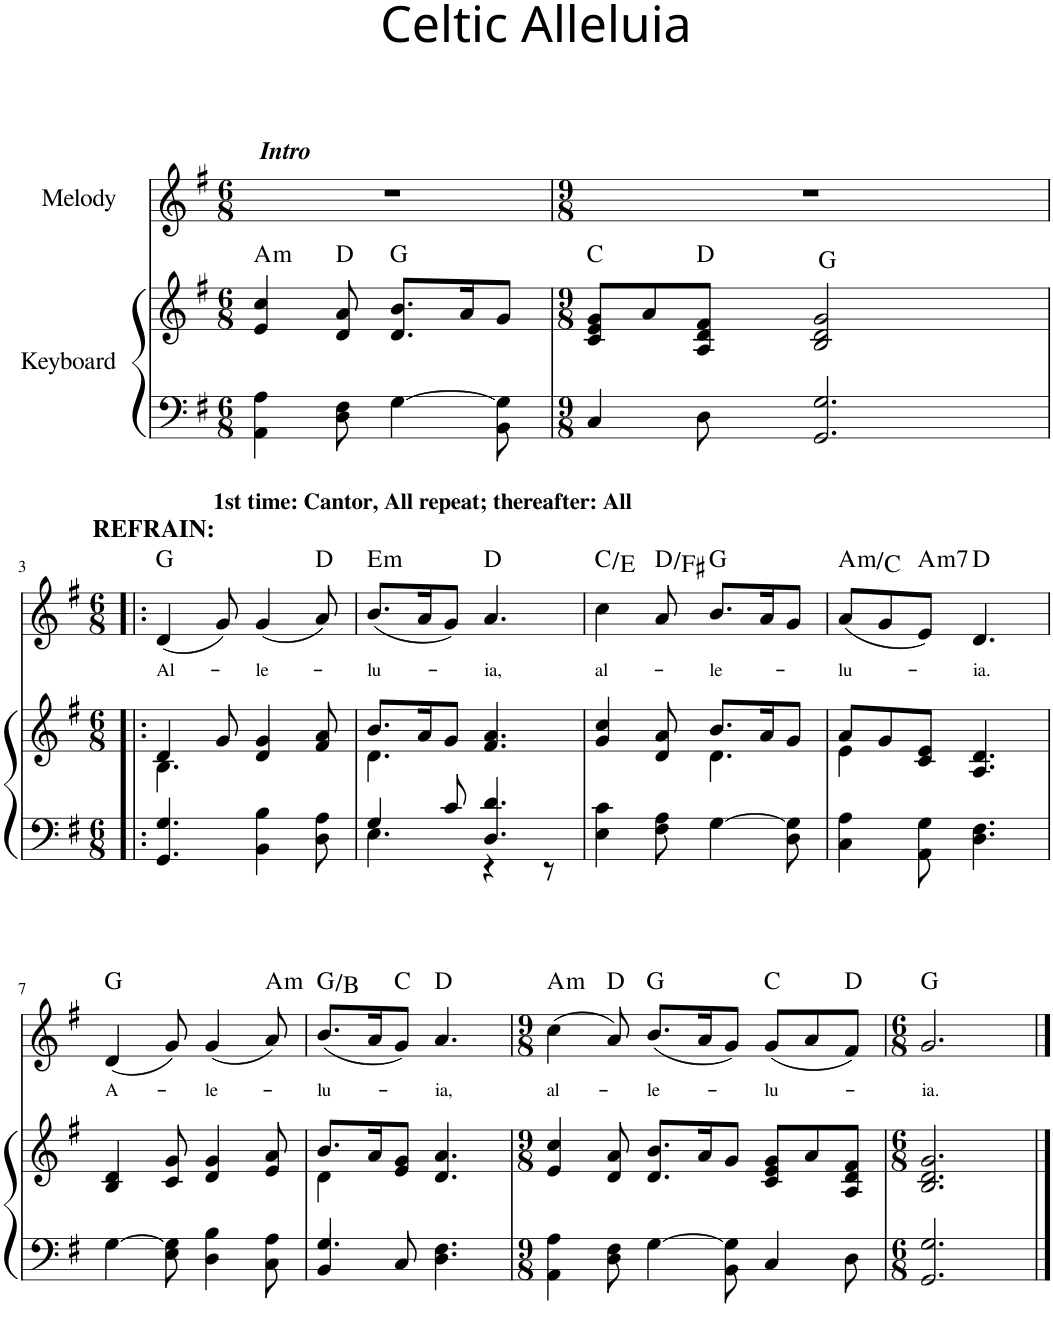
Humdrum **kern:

**kern	**kern	**harte	**kern	**text	**harte
*part2	*part2	*part2	*part1	*part1	*part1
*staff3	*staff2	*	*staff1	*staff1	*
*I"Keyboard	*	*	*I"Melody	*	*
*clefF4	*clefG2	*	*clefG2	*	*
*k[f#]	*k[f#]	*	*k[f#]	*	*
*M6/8	*M6/8	*	*M6/8	*	*
=1	=1	=1	=1	=1	=1
!	!	!LO:H:kt=m	!LO:TX:a:Bi:t=Intro	!	!
4AA\ 4A\	4e/ 4cc/	A:min	2.r	.	.
8D\ 8F#\	8d/ 8a/	D:maj	.	.	.
[4G\	8.d/ 8.b/L	G:maj	.	.	.
.	16a/K	.	.	.	.
8BB\ 8G\]	8g/J	.	.	.	.
=2	=2	=2	=2	=2	=2
*M9/8	*M9/8	*	*M9/8	*	*
*	*^	*	*	*	*
4C/	8c/ 8e/ 8g/L	4.ryy	C:maj	8%9r	.	.
.	8a/	.	.	.	.	.
8D\	8A/ 8d/ 8f#/J	.	D:maj	.	.	.
2.GG/ 2.G/	4B 4d 4g	2B/ 2d/ 2g/	G:maj	.	.	.
.	16B 16d 16gLL	.	.	.	.	.
.	16B 16d 16gJJ	.	.	.	.	.
.	[8B [8d [8g	.	.	.	.	.
.	4B] 4d] 4g]	8ryy	.	.	.	.
.	.	8ryy	.	.	.	.
!!LO:LB:g=z
=3!|:	=3!|:	=3!|:	=3!|:	=3!|:	=3!|:	=3!|:
*M6/8	*M6/8	*	*	*M6/8	*	*
!	!	!	!	!LO:TX:a:B:t=REFRAIN&colon;	!	!
!	!	!	!	!	!LO:LY:b	!
4.GG/ 4.G/	4d/	4.B\	.	(4d/	Al-	G:maj
!	!	!	!	!LO:TX:a:B:t=1st time&colon; Cantor, All repeat; thereafter&colon; All	!	!
.	8g/	.	.	8g/)	.	.
!	!	!	!	!	!LO:LY:b	!
4BB\ 4B\	4d/ 4g/	4.ryy	.	(4g/	-le-	.
8D\ 8A\	8f#/ 8a/	.	.	8a/)	.	D:maj
=4	=4	=4	=4	=4	=4	=4
*^	*	*	*	*	*	*
!	!	!	!	!	!	!LO:LY:b	!LO:H:kt=m
4G/	4.E\	8.b/L	4.d\	.	(8.b/L	-lu-	E:min
.	.	16a/K	.	.	16a/K	.	.
8c/	.	8g/J	.	.	8g/J)	.	.
!	!	!	!	!	!	!LO:LY:b	!
4.D/ 4.d/	4r	4.f#/ 4.a/	4.ryy	.	4.a/	-ia,	D:maj
.	8r	.	.	.	.	.	.
=5	=5	=5	=5	=5	=5	=5	=5
!	!	!	!	!	!	!LO:LY:b	!
*v	*v	*	*	*	*	*	*
4E\ 4c\	4g/ 4cc/	4.ryy	.	4cc\	al-	C:maj/3
8F#\ 8A\	8d/ 8a/	.	.	8a/	.	D:maj/3
!	!	!	!	!	!LO:LY:b	!
[4G\	8.b/L	4.d\	.	8.b/L	-le-	G:maj
.	16a/K	.	.	16a/K	.	.
8D\ 8G\]	8g/J	.	.	8g/J	.	.
=6	=6	=6	=6	=6	=6	=6
!	!	!	!	!	!LO:LY:b	!LO:H:kt=m
4C\ 4A\	8a/L	4e\	.	(8a/L	-lu-	A:min/b3
.	8g/	.	.	8g/	.	.
!	!	!	!	!	!	!LO:H:kt=m7
8AA\ 8G\	8c/ 8e/J	2ryy	.	8e/J)	.	A:min7
!	!	!	!	!	!LO:LY:b	!
4.D\ 4.F#\	4.A/ 4.d/	.	.	4.d/	-ia.	D:maj
*	*v	*v	*	*	*	*
!!LO:LB:g=z
=7	=7	=7	=7	=7	=7
!	!	!	!	!LO:LY:b	!
[4G\	4B/ 4d/	.	(4d/	A-	G:maj
8E\ 8G\]	8c/ 8g/	.	8g/)	.	.
!	!	!	!	!LO:LY:b	!
4D\ 4B\	4d/ 4g/	.	(4g/	-le-	.
!	!	!	!	!	!LO:H:kt=m
8C\ 8A\	8e/ 8a/	.	8a/)	.	A:min
=8	=8	=8	=8	=8	=8
*^	*^	*	*	*	*
!	!	!	!	!	!	!LO:LY:b	!
4BB/	4.G/	8.b/L	4d\	.	(8.b/L	-lu-	G:maj/3
.	.	16a/K	.	.	16a/K	.	.
8C/	.	8e/ 8g/J	2ryy	.	8g/J)	.	C:maj
!	!	!	!	!	!	!LO:LY:b	!
4.D\ 4.F#\	4.ryy	4.d/ 4.a/	.	.	4.a/	-ia,	D:maj
*v	*v	*	*	*	*	*	*
*	*v	*v	*	*	*	*
=9	=9	=9	=9	=9	=9
*M9/8	*M9/8	*	*M9/8	*	*
*^	*	*	*	*	*
!	!	!	!	!	!LO:LY:b	!LO:H:kt=m
*v	*v	*	*	*	*	*
4AA\ 4A\	4e/ 4cc/	.	(4cc\	al-	A:min
8D\ 8F#\	8d/ 8a/	.	8a/)	.	D:maj
!	!	!	!	!LO:LY:b	!
[4G\	8.d/ 8.b/L	.	(8.b/L	-le-	G:maj
.	16a/K	.	16a/K	.	.
8BB\ 8G\]	8g/J	.	8g/J)	.	.
!	!	!	!	!LO:LY:b	!
4C/	8c/ 8e/ 8g/L	.	(8g/L	-lu-	C:maj
.	8a/	.	8a/	.	.
8D\	8A/ 8d/ 8f#/J	.	8f#/J)	.	D:maj
=10	=10	=10	=10	=10	=10
*M6/8	*M6/8	*	*M6/8	*	*
!	!	!	!	!LO:LY:b	!
2.GG/ 2.G/	2.B/ 2.d/ 2.g/	.	2.g/	-ia.	G:maj
==	==	==	==	==	==
*-	*-	*-	*-	*-	*-
